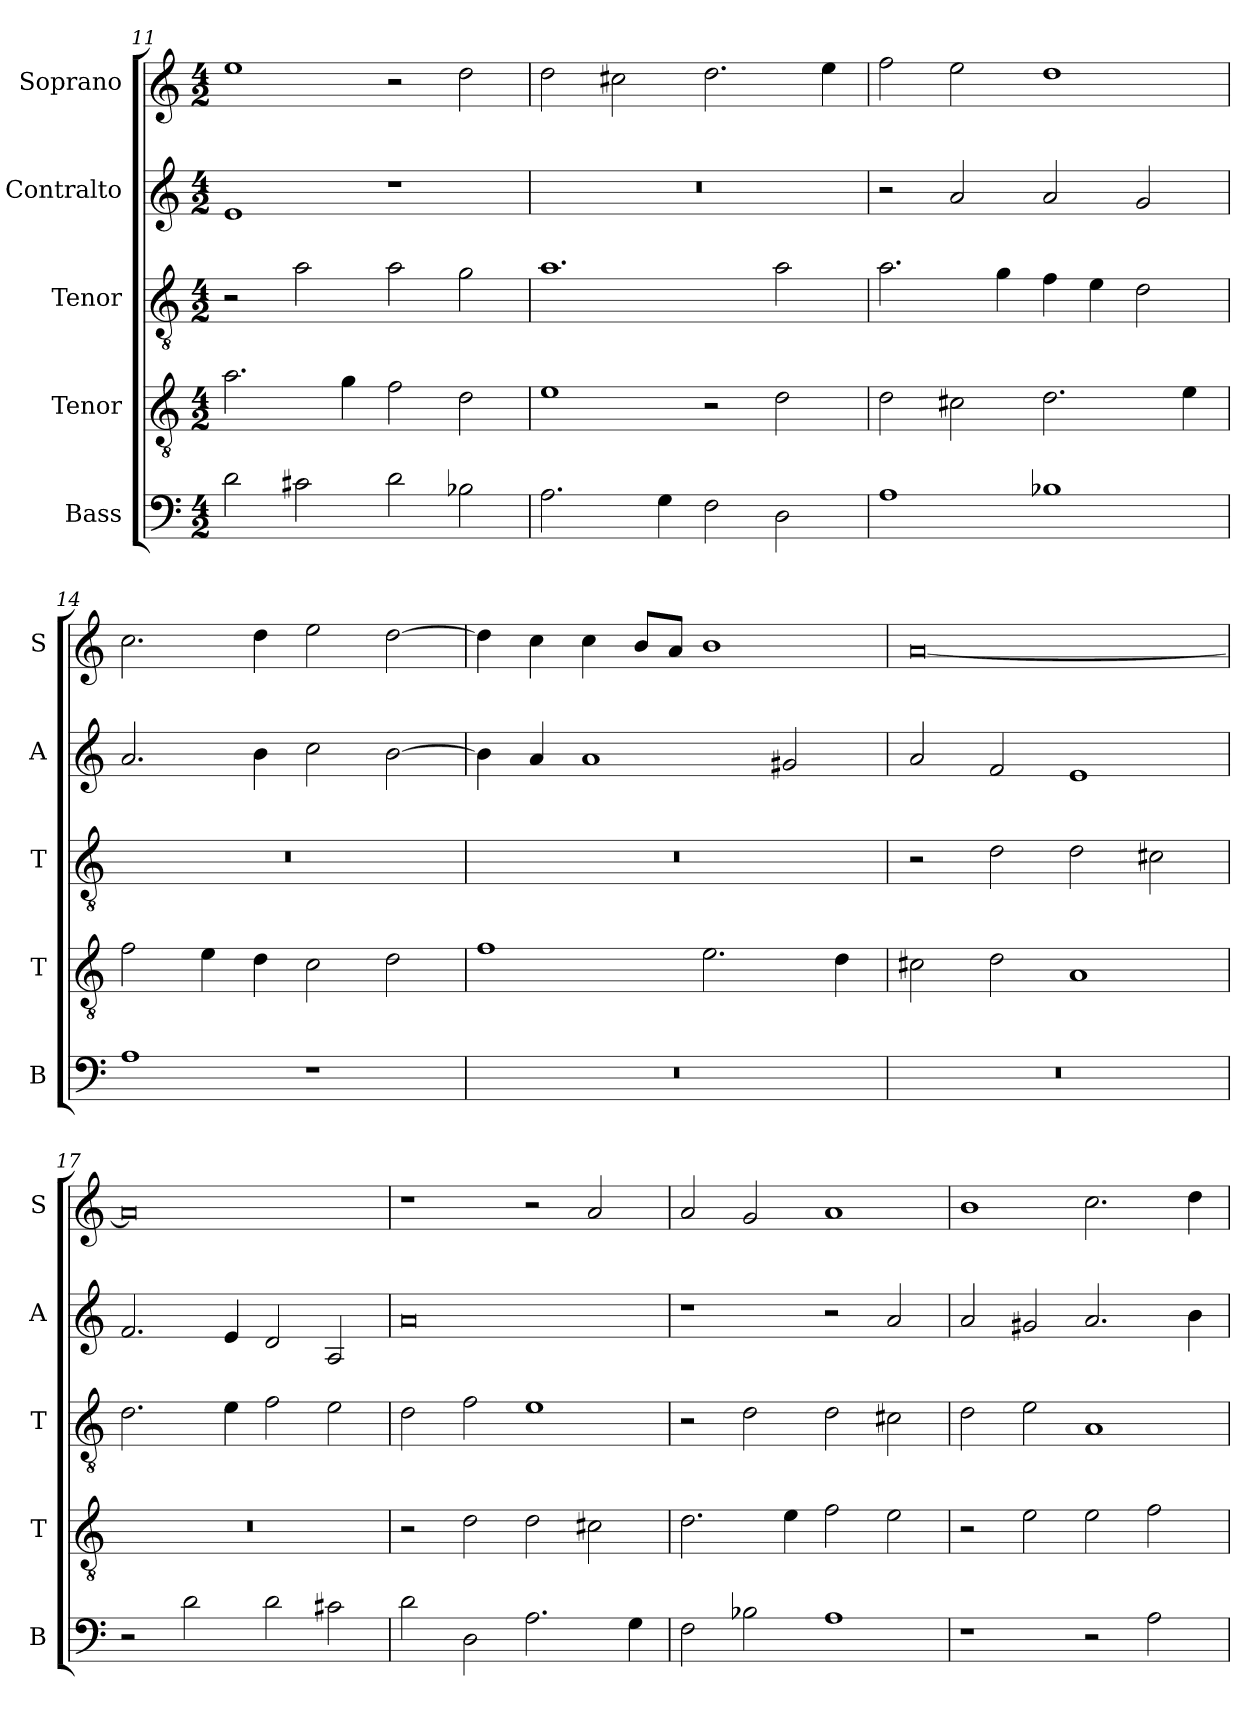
**kern	**kern	**kern	**kern	**kern
*part5	*part4	*part3	*part2	*part1
*staff5	*staff4	*staff3	*staff2	*staff1
*I"Bass	*I"Tenor	*I"Tenor	*I"Contralto	*I"Soprano
*I'B	*I'T	*I'T	*I'A	*I'S
*clefF4	*clefGv2	*clefGv2	*clefG2	*clefG2
*k[]	*k[]	*k[]	*k[]	*k[]
*A:aeo	*A:aeo	*A:aeo	*A:aeo	*A:aeo
*M4/2	*M4/2	*M4/2	*M4/2	*M4/2
=11	=11	=11	=11	=11
2d	2.a	2r	1e	1ee
2c#X	.	2a	.	.
.	4g	.	.	.
2d	2f	2a	1r	2r
2B-X	2d	2g	.	2dd
=12	=12	=12	=12	=12
2.A	1e	1.a	0r	2dd
.	.	.	.	2cc#X
4G	.	.	.	.
2F	2r	.	.	2.dd
2D	2d	2a	.	.
.	.	.	.	4ee
=13	=13	=13	=13	=13
1A	2d	2.a	2r	2ff
.	2c#X	.	2a	2ee
.	.	4g	.	.
1B-X	2.d	4f	2a	1dd
.	.	4e	.	.
.	.	2d	2g	.
.	4e	.	.	.
=14	=14	=14	=14	=14
1A	2f	0r	2.a	2.cc
.	4e	.	.	.
.	4d	.	4b	4dd
1r	2c	.	2cc	2ee
.	2d	.	[2b	[2dd
=15	=15	=15	=15	=15
0r	1f	0r	4b]	4dd]
.	.	.	4a	4cc
.	.	.	1a	4cc
.	.	.	.	8b/L
.	.	.	.	8a/J
.	2.e	.	.	1b
.	.	.	2g#X	.
.	4d	.	.	.
=16	=16	=16	=16	=16
0r	2c#X	2r	2a	[0a
.	2d	2d	2f	.
.	1A	2d	1e	.
.	.	2c#X	.	.
=17	=17	=17	=17	=17
2r	0r	2.d	2.f	0a]
2d	.	.	.	.
.	.	4e	4e	.
2d	.	2f	2d	.
2c#X	.	2e	2A	.
=18	=18	=18	=18	=18
2d	2r	2d	0a	1r
2D	2d	2f	.	.
2.A	2d	1e	.	2r
.	2c#X	.	.	2a
4G	.	.	.	.
=19	=19	=19	=19	=19
2F	2.d	2r	1r	2a
2B-X	.	2d	.	2g
.	4e	.	.	.
1A	2f	2d	2r	1a
.	2e	2c#X	2a	.
=20	=20	=20	=20	=20
1r	2r	2d	2a	1b
.	2e	2e	2g#X	.
2r	2e	1A	2.a	2.cc
2A	2f	.	.	.
.	.	.	4b	4dd
=	=	=	=	=
*-	*-	*-	*-	*-
